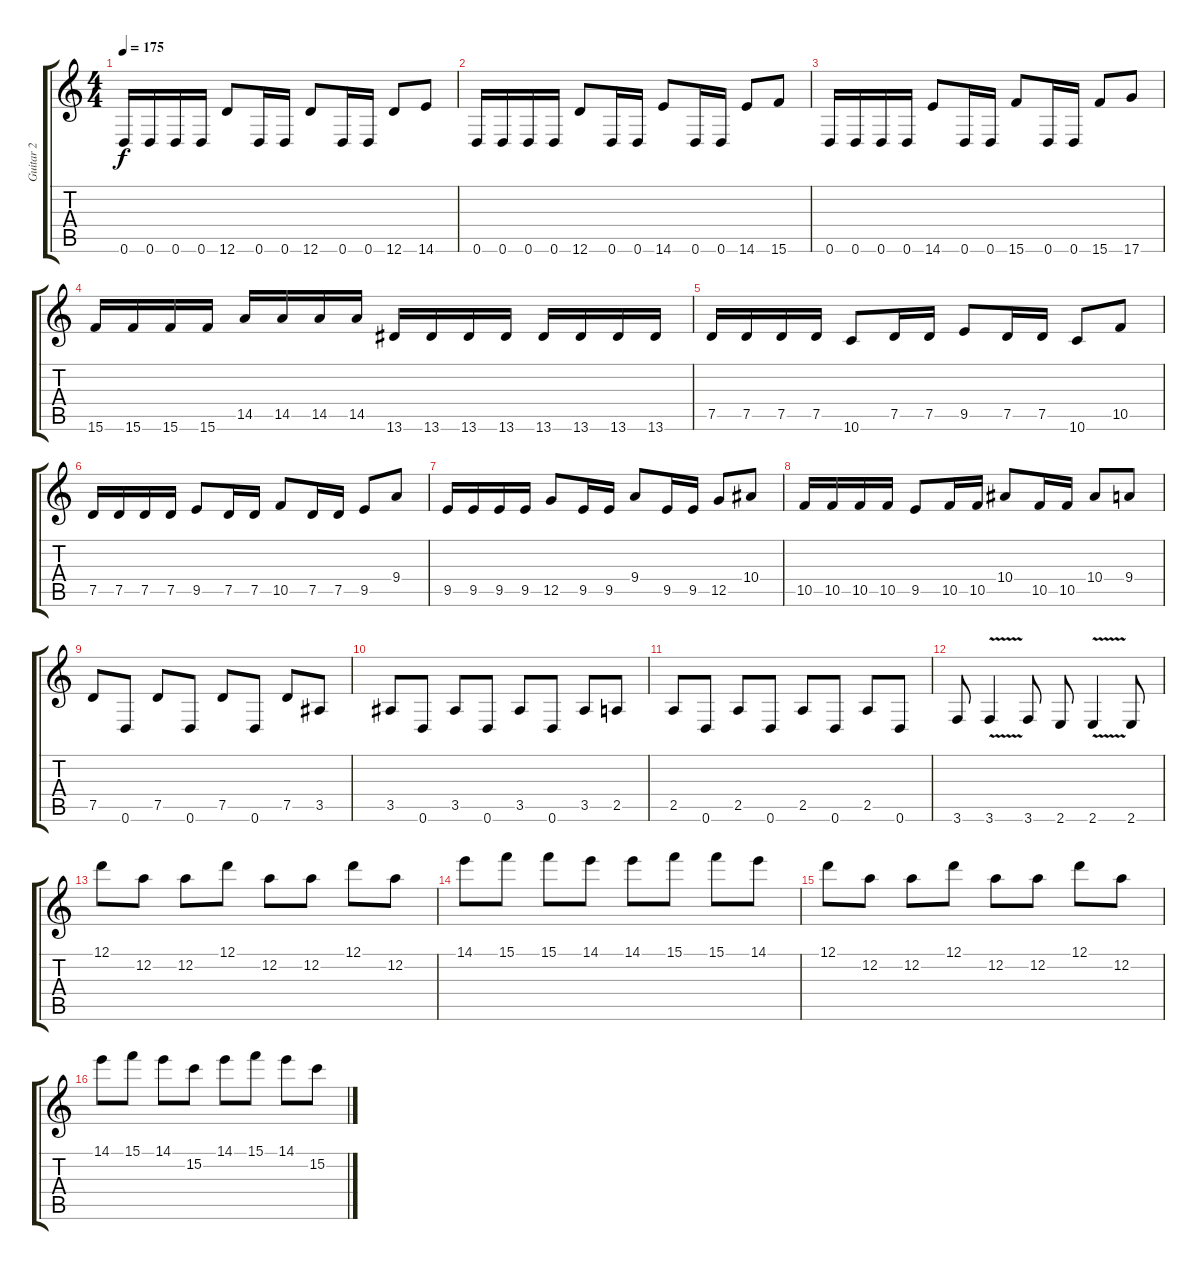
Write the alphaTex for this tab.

\track ("Guitar 2" "Guitar 2") {instrument overdrivenguitar}
\staff {score tabs}
\tuning (D4 A3 F3 C3 G2 D2) {hide}
\ts (4 4)
\tempo 175
\clef g2
\ks c
0.6.16{dy f} 0.6.16 0.6.16 0.6.16 12.6.8 0.6.16 0.6.16 12.6.8 0.6.16 0.6.16 12.6.8 14.6.8 |
0.6.16 0.6.16 0.6.16 0.6.16 12.6.8 0.6.16 0.6.16 14.6.8 0.6.16 0.6.16 14.6.8 15.6.8 |
0.6.16 0.6.16 0.6.16 0.6.16 14.6.8 0.6.16 0.6.16 15.6.8 0.6.16 0.6.16 15.6.8 17.6.8 |
15.6.16 15.6.16 15.6.16 15.6.16 14.5.16 14.5.16 14.5.16 14.5.16 13.6.16 13.6.16 13.6.16 13.6.16 13.6.16 13.6.16 13.6.16 13.6.16 |
7.5.16 7.5.16 7.5.16 7.5.16 10.6.8 7.5.16 7.5.16 9.5.8 7.5.16 7.5.16 10.6.8 10.5.8 |
7.5.16 7.5.16 7.5.16 7.5.16 9.5.8 7.5.16 7.5.16 10.5.8 7.5.16 7.5.16 9.5.8 9.4.8 |
9.5.16 9.5.16 9.5.16 9.5.16 12.5.8 9.5.16 9.5.16 9.4.8 9.5.16 9.5.16 12.5.8 10.4.8 |
10.5.16 10.5.16 10.5.16 10.5.16 9.5.8 10.5.16 10.5.16 10.4.8 10.5.16 10.5.16 10.4.8 9.4.8 |
7.5.8 0.6.8 7.5.8 0.6.8 7.5.8 0.6.8 7.5.8 3.5.8 |
3.5.8 0.6.8 3.5.8 0.6.8 3.5.8 0.6.8 3.5.8 2.5.8 |
2.5.8 0.6.8 2.5.8 0.6.8 2.5.8 0.6.8 2.5.8 0.6.8 |
3.6.8 3.6{v}.4 3.6.8 2.6.8 2.6{v}.4 2.6.8 |
12.1.8 12.2.8 12.2.8 12.1.8 12.2.8 12.2.8 12.1.8 12.2.8 |
14.1.8 15.1.8 15.1.8 14.1.8 14.1.8 15.1.8 15.1.8 14.1.8 |
12.1.8 12.2.8 12.2.8 12.1.8 12.2.8 12.2.8 12.1.8 12.2.8 |
14.1.8 15.1.8 14.1.8 15.2.8 14.1.8 15.1.8 14.1.8 15.2.8
